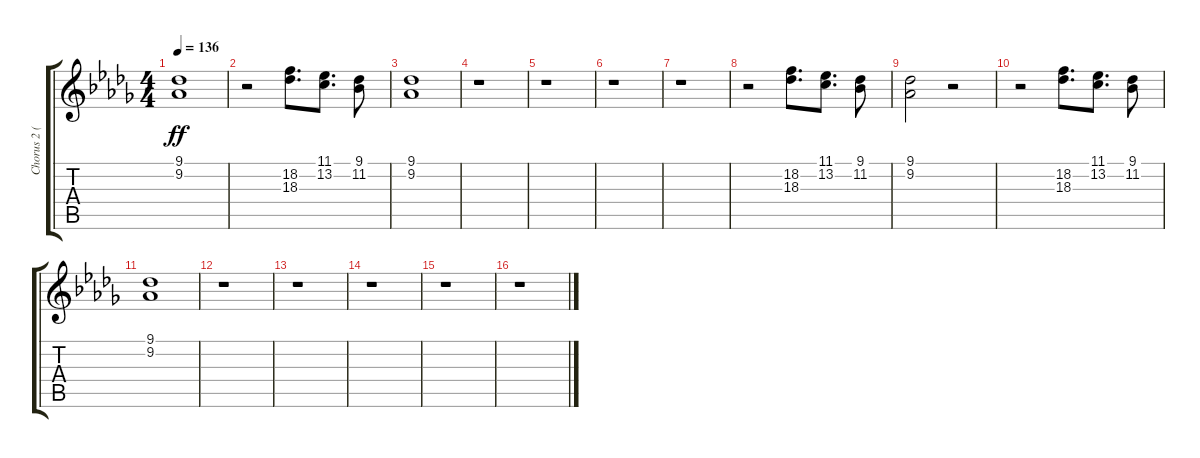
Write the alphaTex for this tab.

\track ("Chorus 2 (Staff 1)" "Chorus 2 (") {instrument lead2sawtooth}
\staff {score tabs}
\tuning (E4 B3 G3 D3 A2 E2) {hide}
\ts (4 4)
\tempo 136
\clef g2
\ks db
(9.1 9.2).1{dy ff} |
r.2 (18.2 18.3).8{d} (11.1 13.2).8{d} (9.1 11.2).8 |
(9.1 9.2).1 |
r.1 |
r.1 |
r.1 |
r.1 |
r.2 (18.2 18.3).8{d} (11.1 13.2).8{d} (9.1 11.2).8 |
(9.1 9.2).2 r.2 |
r.2 (18.2 18.3).8{d} (11.1 13.2).8{d} (9.1 11.2).8 |
(9.1 9.2).1 |
r.1 |
r.1 |
r.1 |
r.1 |
r.1
